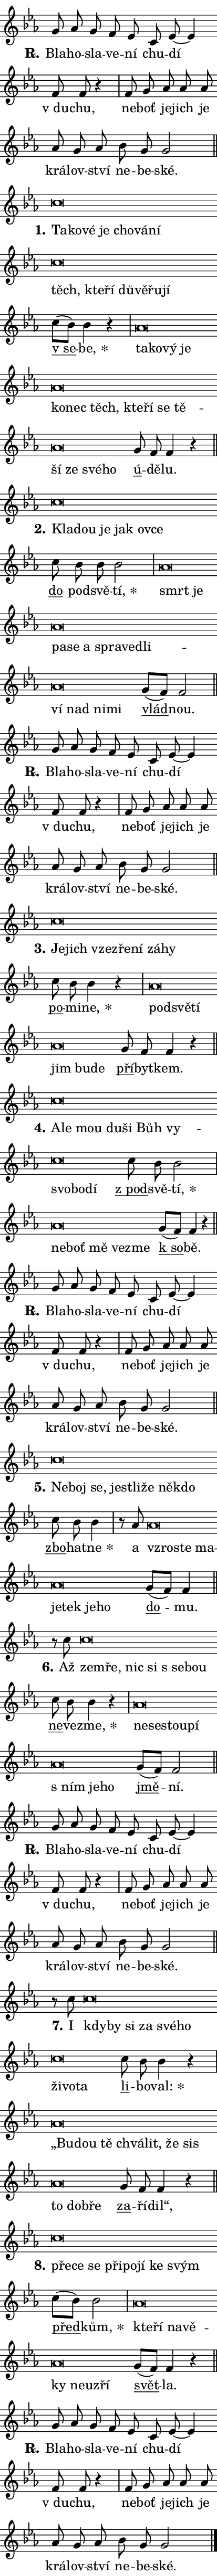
\version "2.24.0"
\header { tagline = "" }
\paper {
  indent = 0\cm
  top-margin = 0\cm
  right-margin = 0\cm
  bottom-margin = 0\cm
  left-margin = 0\cm
  paper-width = 7\cm
  page-breaking = #ly:one-page-breaking
  system-system-spacing.basic-distance = #11
  score-system-spacing.basic-distance = #11
  ragged-last = ##f
}


%% Author: Thomas Morley
%% https://lists.gnu.org/archive/html/lilypond-user/2020-05/msg00002.html
#(define (line-position grob)
"Returns position of @var[grob} in current system:
   @code{'start}, if at first time-step
   @code{'end}, if at last time-step
   @code{'middle} otherwise
"
  (let* ((col (ly:item-get-column grob))
         (ln (ly:grob-object col 'left-neighbor))
         (rn (ly:grob-object col 'right-neighbor))
         (col-to-check-left (if (ly:grob? ln) ln col))
         (col-to-check-right (if (ly:grob? rn) rn col))
         (break-dir-left
           (and
             (ly:grob-property col-to-check-left 'non-musical #f)
             (ly:item-break-dir col-to-check-left)))
         (break-dir-right
           (and
             (ly:grob-property col-to-check-right 'non-musical #f)
             (ly:item-break-dir col-to-check-right))))
        (cond ((eqv? 1 break-dir-left) 'start)
              ((eqv? -1 break-dir-right) 'end)
              (else 'middle))))

#(define (tranparent-at-line-position vctor)
  (lambda (grob)
  "Relying on @code{line-position} select the relevant enry from @var{vctor}.
Used to determine transparency,"
    (case (line-position grob)
      ((end) (not (vector-ref vctor 0)))
      ((middle) (not (vector-ref vctor 1)))
      ((start) (not (vector-ref vctor 2))))))

noteHeadBreakVisibility =
#(define-music-function (break-visibility)(vector?)
"Makes @code{NoteHead}s transparent relying on @var{break-visibility}"
#{
  \override NoteHead.transparent =
    #(tranparent-at-line-position break-visibility)
#})

#(define delete-ledgers-for-transparent-note-heads
  (lambda (grob)
    "Reads whether a @code{NoteHead} is transparent.
If so this @code{NoteHead} is removed from @code{'note-heads} from
@var{grob}, which is supposed to be @code{LedgerLineSpanner}.
As a result ledgers are not printed for this @code{NoteHead}"
    (let* ((nhds-array (ly:grob-object grob 'note-heads))
           (nhds-list
             (if (ly:grob-array? nhds-array)
                 (ly:grob-array->list nhds-array)
                 '()))
           ;; Relies on the transparent-property being done before
           ;; Staff.LedgerLineSpanner.after-line-breaking is executed.
           ;; This is fragile ...
           (to-keep
             (remove
               (lambda (nhd)
                 (ly:grob-property nhd 'transparent #f))
               nhds-list)))
      ;; TODO find a better method to iterate over grob-arrays, similiar
      ;; to filter/remove etc for lists
      ;; For now rebuilt from scratch
      (set! (ly:grob-object grob 'note-heads)  '())
      (for-each
        (lambda (nhd)
          (ly:pointer-group-interface::add-grob grob 'note-heads nhd))
        to-keep))))

hideNotes = {
  \noteHeadBreakVisibility #begin-of-line-visible
}
unHideNotes = {
  \noteHeadBreakVisibility #all-visible
}

% work-around for resetting accidentals
% https://lilypond.org/doc/v2.23/Documentation/notation/displaying-rhythms#unmetered-music
cadenzaMeasure = {
  \cadenzaOff
  \partial 1024 s1024
  \cadenzaOn
}

#(define-markup-command (accent layout props text) (markup?)
  "Underline accented syllable"
  (interpret-markup layout props
    #{\markup \override #'(offset . 4.3) \underline { #text }#}))

responsum = \markup \concat {
  "R" \hspace #-1.05 \path #0.1 #'((moveto 0 0.07) (lineto 0.9 0.8)) \hspace #0.05 "."
}

\layout {
    \context {
        \Staff
        \remove "Time_signature_engraver"
        \override LedgerLineSpanner.after-line-breaking = #delete-ledgers-for-transparent-note-heads
    }
    \context {
        \Voice {
            \override NoteHead.output-attributes = #'((class . "notehead"))
            \override Hairpin.height = #0.55
        }
    }
    \context {
        \Lyrics {
            \override StanzaNumber.output-attributes = #'((class . "stanzanumber"))
            \override LyricSpace.minimum-distance = #0.9
            \override LyricText.font-name = #"TeX Gyre Schola"
            \override LyricText.font-size = 1
            \override StanzaNumber.font-name = #"TeX Gyre Schola Bold"
            \override StanzaNumber.font-size = 1
        }
    }
}

% magnetic-lyrics.ily
%
%   written by
%     Jean Abou Samra <jean@abou-samra.fr>
%     Werner Lemberg <wl@gnu.org>
%
%   adapted by
%     Jiri Hon <jiri.hon@gmail.com>
%
% Version 2022-Apr-15

% https://www.mail-archive.com/lilypond-user@gnu.org/msg149350.html

#(define (Left_hyphen_pointer_engraver context)
   "Collect syllable-hyphen-syllable occurrences in lyrics and store
them in properties.  This engraver only looks to the left.  For
example, if the lyrics input is @code{foo -- bar}, it does the
following.

@itemize @bullet
@item
Set the @code{text} property of the @code{LyricHyphen} grob between
@q{foo} and @q{bar} to @code{foo}.

@item
Set the @code{left-hyphen} property of the @code{LyricText} grob with
text @q{foo} to the @code{LyricHyphen} grob between @q{foo} and
@q{bar}.
@end itemize

Use this auxiliary engraver in combination with the
@code{lyric-@/text::@/apply-@/magnetic-@/offset!} hook."
   (let ((hyphen #f)
         (text #f))
     (make-engraver
      (acknowledgers
       ((lyric-syllable-interface engraver grob source-engraver)
        (set! text grob)))
      (end-acknowledgers
       ((lyric-hyphen-interface engraver grob source-engraver)
        ;(when (not (grob::has-interface grob 'lyric-space-interface))
          (set! hyphen grob)));)
      ((stop-translation-timestep engraver)
       (when (and text hyphen)
         (ly:grob-set-object! text 'left-hyphen hyphen))
       (set! text #f)
       (set! hyphen #f)))))

#(define (lyric-text::apply-magnetic-offset! grob)
   "If the space between two syllables is less than the value in
property @code{LyricText@/.details@/.squash-threshold}, move the right
syllable to the left so that it gets concatenated with the left
syllable.

Use this function as a hook for
@code{LyricText@/.after-@/line-@/breaking} if the
@code{Left_@/hyphen_@/pointer_@/engraver} is active."
   (let ((hyphen (ly:grob-object grob 'left-hyphen #f)))
     (when hyphen
       (let ((left-text (ly:spanner-bound hyphen LEFT)))
         (when (grob::has-interface left-text 'lyric-syllable-interface)
           (let* ((common (ly:grob-common-refpoint grob left-text X))
                  (this-x-ext (ly:grob-extent grob common X))
                  (left-x-ext
                   (begin
                     ;; Trigger magnetism for left-text.
                     (ly:grob-property left-text 'after-line-breaking)
                     (ly:grob-extent left-text common X)))
                  ;; `delta` is the gap width between two syllables.
                  (delta (- (interval-start this-x-ext)
                            (interval-end left-x-ext)))
                  (details (ly:grob-property grob 'details))
                  (threshold (assoc-get 'squash-threshold details 0.2)))
             (when (< delta threshold)
               (let* (;; We have to manipulate the input text so that
                      ;; ligatures crossing syllable boundaries are not
                      ;; disabled.  For languages based on the Latin
                      ;; script this is essentially a beautification.
                      ;; However, for non-Western scripts it can be a
                      ;; necessity.
                      (lt (ly:grob-property left-text 'text))
                      (rt (ly:grob-property grob 'text))
                      (is-space (grob::has-interface hyphen 'lyric-space-interface))
                      (space (if is-space " " ""))
                      (space-markup (grob-interpret-markup grob " "))
                      (space-size (interval-length (ly:stencil-extent space-markup X)))
                      (extra-delta (if is-space space-size 0))
                      ;; Append new syllable.
                      (ltrt-space (if (and (string? lt) (string? rt))
                                (string-append lt space rt)
                                (make-concat-markup (list lt space rt))))
                      ;; Right-align `ltrt` to the right side.
                      (ltrt-space-markup (grob-interpret-markup
                               grob
                               (make-translate-markup
                                (cons (interval-length this-x-ext) 0)
                                (make-right-align-markup ltrt-space)))))
                 (begin
                   ;; Don't print `left-text`.
                   (ly:grob-set-property! left-text 'stencil #f)
                   ;; Set text and stencil (which holds all collected
                   ;; syllables so far) and shift it to the left.
                   (ly:grob-set-property! grob 'text ltrt-space)
                   (ly:grob-set-property! grob 'stencil ltrt-space-markup)
                   (ly:grob-translate-axis! grob (- (- delta extra-delta)) X))))))))))


#(define (lyric-hyphen::displace-bounds-first grob)
   ;; Make very sure this callback isn't triggered too early.
   (let ((left (ly:spanner-bound grob LEFT))
         (right (ly:spanner-bound grob RIGHT)))
     (ly:grob-property left 'after-line-breaking)
     (ly:grob-property right 'after-line-breaking)
     (ly:lyric-hyphen::print grob)))

squashThreshold = #0.4

\layout {
  \context {
    \Lyrics
    \consists #Left_hyphen_pointer_engraver
    \override LyricText.after-line-breaking =
      #lyric-text::apply-magnetic-offset!
    \override LyricHyphen.stencil = #lyric-hyphen::displace-bounds-first
    \override LyricText.details.squash-threshold = \squashThreshold
    \override LyricHyphen.minimum-distance = 0
    \override LyricHyphen.minimum-length = \squashThreshold
  }
}

squash = \override LyricText.details.squash-threshold = 9999
unSquash = \override LyricText.details.squash-threshold = \squashThreshold

left = \override LyricText.self-alignment-X = #LEFT
unLeft = \revert LyricText.self-alignment-X

starOffset = #(lambda (grob) 
                (let ((x_offset (ly:self-alignment-interface::aligned-on-x-parent grob)))
                  (if (= x_offset 0) 0 (+ x_offset 1.2))))

star = #(define-music-function (syllable)(string?)
"Append star separator at the end of a syllable"
#{
  \once \override LyricText.X-offset = #starOffset
  \lyricmode { \markup {
    #syllable
    \override #'((font-name . "TeX Gyre Schola Bold")) \hspace #0.2 \lower #0.65 \larger "*"
  } }
#})

starAccent = #(define-music-function (syllable)(string?)
"Append star separator at the end of a syllable and make accent"
#{
  \once \override LyricText.X-offset = #starOffset
  \lyricmode { \markup {
    \accent #syllable
    \override #'((font-name . "TeX Gyre Schola Bold")) \hspace #0.2 \lower #0.65 \larger "*"
  } }
#})

breath = #(define-music-function (syllable)(string?)
"Append breathing indicator at the end of a syllable"
#{
  \lyricmode { \markup { #syllable "+" } }
#})

optionalBreath = #(define-music-function (syllable)(string?)
"Append optional breathing indicator at the end of a syllable"
#{
  \lyricmode { \markup { #syllable "(+)" } }
#})


\score {
    <<
        \new Voice = "melody" { \cadenzaOn \key es \major \relative { g'8 as g f es \bar "" c es~ es4 \bar "" f8 f r4 \cadenzaMeasure \bar "|" f8 g \bar "" as as as \bar "" as g as \bar "" bes g g2 \cadenzaMeasure \bar "||" \break } }
        \new Lyrics \lyricsto "melody" { \lyricmode { \set stanza = \responsum
Bla -- ho -- sla -- ve -- ní chu -- dí "v du" -- chu, ne -- boť je -- jich je krá -- lov -- ství ne -- be -- ské. } }
    >>
    \layout {}
}

\score {
    <<
        \new Voice = "melody" { \cadenzaOn \key es \major \relative { c''\breve*1/16 \hideNotes \breve*1/16 \bar "" \breve*1/16 \bar "" \breve*1/16 \bar "" \breve*1/16 \bar "" \breve*1/16 \bar "" \breve*1/16 \bar "" \breve*1/16 \bar "" \breve*1/16 \bar "" \breve*1/16 \bar "" \breve*1/16 \bar "" \breve*1/16 \bar "" \breve*1/16 \breve*1/16 \bar "" \unHideNotes \bar "" c8[( bes)] bes4 r \cadenzaMeasure \bar "|" as\breve*1/16 \hideNotes \breve*1/16 \bar "" \breve*1/16 \bar "" \breve*1/16 \bar "" \breve*1/16 \bar "" \breve*1/16 \bar "" \breve*1/16 \bar "" \breve*1/16 \bar "" \breve*1/16 \bar "" \breve*1/16 \bar "" \breve*1/16 \bar "" \breve*1/16 \bar "" \breve*1/16 \bar "" \breve*1/16 \breve*1/16 \bar "" \unHideNotes \bar "" g8 f f4 r \cadenzaMeasure \bar "||" \break } }
        \new Lyrics \lyricsto "melody" { \lyricmode { \set stanza = "1."
\left Ta -- \squash ko -- vé je cho -- vá -- ní těch, kte -- ří dů -- vě -- řu -- jí \unLeft \unSquash \markup \accent "v se" -- \star be, \left ta -- \squash ko -- vý je ko -- nec těch, kte -- ří se tě -- ší ze své -- ho \unLeft \unSquash \markup \accent ú -- dě -- lu. } }
    >>
    \layout {}
}

\score {
    <<
        \new Voice = "melody" { \cadenzaOn \key es \major \relative { c''\breve*1/16 \hideNotes \breve*1/16 \bar "" \breve*1/16 \bar "" \breve*1/16 \bar "" \breve*1/16 \breve*1/16 \bar "" \unHideNotes \bar "" c8 bes bes bes2 \cadenzaMeasure \bar "|" as\breve*1/16 \hideNotes \breve*1/16 \bar "" \breve*1/16 \bar "" \breve*1/16 \bar "" \breve*1/16 \bar "" \breve*1/16 \bar "" \breve*1/16 \bar "" \breve*1/16 \bar "" \breve*1/16 \bar "" \breve*1/16 \bar "" \breve*1/16 \breve*1/16 \bar "" \unHideNotes \bar "" g8[( f)] f2 \cadenzaMeasure \bar "||" \break } }
        \new Lyrics \lyricsto "melody" { \lyricmode { \set stanza = "2."
\left Kla -- \squash dou je jak ov -- ce \unLeft \unSquash \markup \accent do pod -- svě -- \star tí, \left smrt \squash je pa -- se a spra -- ve -- dli -- ví nad ni -- mi \unLeft \unSquash \markup \accent vlád -- nou. } }
    >>
    \layout {}
}

\score {
    <<
        \new Voice = "melody" { \cadenzaOn \key es \major \relative { g'8 as g f es \bar "" c es~ es4 \bar "" f8 f r4 \cadenzaMeasure \bar "|" f8 g \bar "" as as as \bar "" as g as \bar "" bes g g2 \cadenzaMeasure \bar "||" \break } }
        \new Lyrics \lyricsto "melody" { \lyricmode { \set stanza = \responsum
Bla -- ho -- sla -- ve -- ní chu -- dí "v du" -- chu, ne -- boť je -- jich je krá -- lov -- ství ne -- be -- ské. } }
    >>
    \layout {}
}

\score {
    <<
        \new Voice = "melody" { \cadenzaOn \key es \major \relative { c''\breve*1/16 \hideNotes \breve*1/16 \bar "" \breve*1/16 \bar "" \breve*1/16 \bar "" \breve*1/16 \bar "" \breve*1/16 \breve*1/16 \bar "" \unHideNotes \bar "" c8 bes bes4 r \cadenzaMeasure \bar "|" as\breve*1/16 \hideNotes \breve*1/16 \bar "" \breve*1/16 \bar "" \breve*1/16 \bar "" \breve*1/16 \breve*1/16 \bar "" \unHideNotes \bar "" g8 f f4 r \cadenzaMeasure \bar "||" \break } }
        \new Lyrics \lyricsto "melody" { \lyricmode { \set stanza = "3."
\left Je -- \squash jich vze -- zře -- ní zá -- hy \unLeft \unSquash \markup \accent po -- mi -- \star ne, \left pod -- \squash svě -- tí jim bu -- de \unLeft \unSquash \markup \accent pří -- byt -- kem. } }
    >>
    \layout {}
}

\score {
    <<
        \new Voice = "melody" { \cadenzaOn \key es \major \relative { c''\breve*1/16 \hideNotes \breve*1/16 \bar "" \breve*1/16 \bar "" \breve*1/16 \bar "" \breve*1/16 \bar "" \breve*1/16 \bar "" \breve*1/16 \bar "" \breve*1/16 \bar "" \breve*1/16 \breve*1/16 \bar "" \unHideNotes \bar "" c8 bes bes2 \cadenzaMeasure \bar "|" as\breve*1/16 \hideNotes \breve*1/16 \bar "" \breve*1/16 \bar "" \breve*1/16 \breve*1/16 \bar "" \unHideNotes \bar "" g8[( f)] f4 r \cadenzaMeasure \bar "||" \break } }
        \new Lyrics \lyricsto "melody" { \lyricmode { \set stanza = "4."
\left A -- \squash le mou du -- ši Bůh vy -- svo -- bo -- dí \unLeft \unSquash \markup \accent "z pod" -- svě -- \star tí, \left ne -- \squash boť mě ve -- zme \unLeft \unSquash \markup \accent "k so" -- bě. } }
    >>
    \layout {}
}

\score {
    <<
        \new Voice = "melody" { \cadenzaOn \key es \major \relative { g'8 as g f es \bar "" c es~ es4 \bar "" f8 f r4 \cadenzaMeasure \bar "|" f8 g \bar "" as as as \bar "" as g as \bar "" bes g g2 \cadenzaMeasure \bar "||" \break } }
        \new Lyrics \lyricsto "melody" { \lyricmode { \set stanza = \responsum
Bla -- ho -- sla -- ve -- ní chu -- dí "v du" -- chu, ne -- boť je -- jich je krá -- lov -- ství ne -- be -- ské. } }
    >>
    \layout {}
}

\score {
    <<
        \new Voice = "melody" { \cadenzaOn \key es \major \relative { c''\breve*1/16 \hideNotes \breve*1/16 \bar "" \breve*1/16 \bar "" \breve*1/16 \bar "" \breve*1/16 \bar "" \breve*1/16 \bar "" \breve*1/16 \breve*1/16 \bar "" \unHideNotes \bar "" c8 bes bes4 \cadenzaMeasure \bar "|" r8 as8 as\breve*1/16 \hideNotes \breve*1/16 \bar "" \breve*1/16 \bar "" \breve*1/16 \bar "" \breve*1/16 \bar "" \breve*1/16 \breve*1/16 \bar "" \unHideNotes \bar "" g8[( f)] f4 \cadenzaMeasure \bar "||" \break } }
        \new Lyrics \lyricsto "melody" { \lyricmode { \set stanza = "5."
\left Ne -- \squash boj se, je -- stli -- že ně -- kdo \unLeft \unSquash \markup \accent zbo -- hat -- \star ne a \left vzro -- \squash ste ma -- je -- tek je -- ho \unLeft \unSquash \markup \accent do -- mu. } }
    >>
    \layout {}
}

\score {
    <<
        \new Voice = "melody" { \cadenzaOn \key es \major \relative { r8 c''8 c\breve*1/16 \hideNotes \breve*1/16 \bar "" \breve*1/16 \bar "" \breve*1/16 \bar "" \breve*1/16 \breve*1/16 \bar "" \unHideNotes \bar "" c8 bes bes4 r \cadenzaMeasure \bar "|" as\breve*1/16 \hideNotes \breve*1/16 \bar "" \breve*1/16 \bar "" \breve*1/16 \bar "" \breve*1/16 \bar "" \breve*1/16 \breve*1/16 \bar "" \unHideNotes \bar "" g8[( f)] f2 \cadenzaMeasure \bar "||" \break } }
        \new Lyrics \lyricsto "melody" { \lyricmode { \set stanza = "6."
Až \left ze -- \squash mře, nic si "s se" -- bou \unLeft \unSquash \markup \accent ne -- ve -- \star zme, \left ne -- \squash se -- stou -- pí "s ním" je -- ho \unLeft \unSquash \markup \accent jmě -- ní. } }
    >>
    \layout {}
}

\score {
    <<
        \new Voice = "melody" { \cadenzaOn \key es \major \relative { g'8 as g f es \bar "" c es~ es4 \bar "" f8 f r4 \cadenzaMeasure \bar "|" f8 g \bar "" as as as \bar "" as g as \bar "" bes g g2 \cadenzaMeasure \bar "||" \break } }
        \new Lyrics \lyricsto "melody" { \lyricmode { \set stanza = \responsum
Bla -- ho -- sla -- ve -- ní chu -- dí "v du" -- chu, ne -- boť je -- jich je krá -- lov -- ství ne -- be -- ské. } }
    >>
    \layout {}
}

\score {
    <<
        \new Voice = "melody" { \cadenzaOn \key es \major \relative { r8 c''8 c\breve*1/16 \hideNotes \breve*1/16 \bar "" \breve*1/16 \bar "" \breve*1/16 \bar "" \breve*1/16 \bar "" \breve*1/16 \bar "" \breve*1/16 \bar "" \breve*1/16 \breve*1/16 \bar "" \unHideNotes \bar "" c8 bes bes4 r \cadenzaMeasure \bar "|" as\breve*1/16 \hideNotes \breve*1/16 \bar "" \breve*1/16 \bar "" \breve*1/16 \bar "" \breve*1/16 \bar "" \breve*1/16 \bar "" \breve*1/16 \bar "" \breve*1/16 \bar "" \breve*1/16 \breve*1/16 \bar "" \unHideNotes \bar "" g8 f f4 r \cadenzaMeasure \bar "||" \break } }
        \new Lyrics \lyricsto "melody" { \lyricmode { \set stanza = "7."
I \left kdy -- \squash by si za své -- ho ži -- vo -- ta \unLeft \unSquash \markup \accent li -- bo -- \star val: \left „Bu -- \squash dou tě chvá -- lit, že sis to dob -- ře \unLeft \unSquash \markup \accent za -- ří -- dil“, } }
    >>
    \layout {}
}

\score {
    <<
        \new Voice = "melody" { \cadenzaOn \key es \major \relative { c''\breve*1/16 \hideNotes \breve*1/16 \bar "" \breve*1/16 \bar "" \breve*1/16 \bar "" \breve*1/16 \bar "" \breve*1/16 \bar "" \breve*1/16 \breve*1/16 \bar "" \unHideNotes \bar "" c8[( bes)] bes2 \cadenzaMeasure \bar "|" as\breve*1/16 \hideNotes \breve*1/16 \bar "" \breve*1/16 \bar "" \breve*1/16 \bar "" \breve*1/16 \bar "" \breve*1/16 \bar "" \breve*1/16 \breve*1/16 \bar "" \unHideNotes \bar "" g8[( f)] f4 r \cadenzaMeasure \bar "||" \break } }
        \new Lyrics \lyricsto "melody" { \lyricmode { \set stanza = "8."
\left pře -- \squash ce se při -- po -- jí ke svým \unLeft \unSquash \markup \accent před -- \star kům, \left kte -- \squash ří na -- vě -- ky ne -- u -- zří \unLeft \unSquash \markup \accent svět -- la. } }
    >>
    \layout {}
}

\score {
    <<
        \new Voice = "melody" { \cadenzaOn \key es \major \relative { g'8 as g f es \bar "" c es~ es4 \bar "" f8 f r4 \cadenzaMeasure \bar "|" f8 g \bar "" as as as \bar "" as g as \bar "" bes g g2 \cadenzaMeasure \bar "||" \break } \bar "|." }
        \new Lyrics \lyricsto "melody" { \lyricmode { \set stanza = \responsum
Bla -- ho -- sla -- ve -- ní chu -- dí "v du" -- chu, ne -- boť je -- jich je krá -- lov -- ství ne -- be -- ské. } }
    >>
    \layout {}
}
